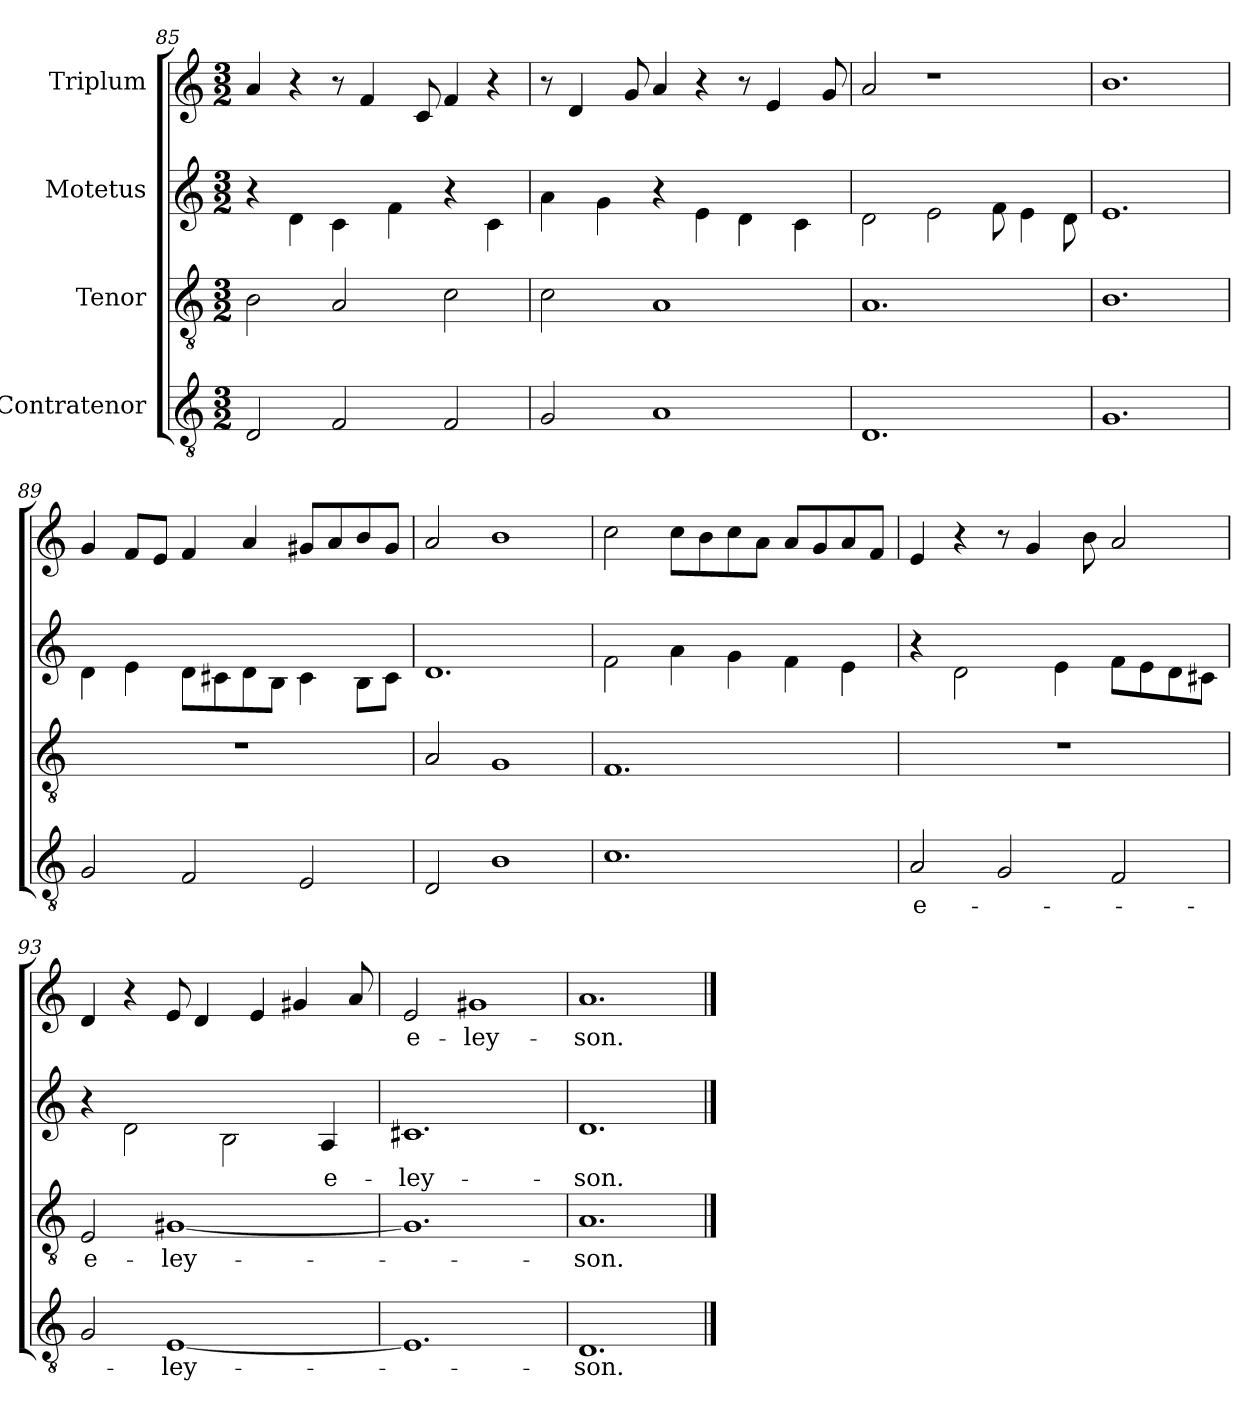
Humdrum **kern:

**kern	**text	**kern	**text	**kern	**text	**kern	**text
*part4	*part4	*part3	*part3	*part2	*part2	*part1	*part1
*staff4	*staff4	*staff3	*staff3	*staff2	*staff2	*staff1	*staff1
*I"Contratenor	*	*I"Tenor	*	*I"Motetus	*	*I"Triplum	*
*clefGv2	*	*clefGv2	*	*clefG2	*	*clefG2	*
*k[]	*	*k[]	*	*k[]	*	*k[]	*
*M3/2	*	*M3/2	*	*M3/2	*	*M3/2	*
=85	=85	=85	=85	=85	=85	=85	=85
2D/	.	2B\	.	4r	.	4a/	.
.	.	.	.	4d\	.	4r	.
2F/	.	2A/	.	4c\	.	8r	.
.	.	.	.	.	.	4f/	.
.	.	.	.	4f\	.	.	.
.	.	.	.	.	.	8c/	.
2F/	.	2c\	.	4r	.	4f/	.
.	.	.	.	4c\	.	4r	.
=86	=86	=86	=86	=86	=86	=86	=86
2G/	.	2c\	.	4a\	.	8r	.
.	.	.	.	.	.	4d/	.
.	.	.	.	4g\	.	.	.
.	.	.	.	.	.	8g/	.
1A	.	1A	.	4r	.	4a/	.
.	.	.	.	4e\	.	4r	.
.	.	.	.	4d\	.	8r	.
.	.	.	.	.	.	4e/	.
.	.	.	.	4c\	.	.	.
.	.	.	.	.	.	8g/	.
=87	=87	=87	=87	=87	=87	=87	=87
1.D	.	1.A	.	2d\	.	2a/	.
.	.	.	.	2e\	.	1r	.
.	.	.	.	8f\	.	.	.
.	.	.	.	4e\	.	.	.
.	.	.	.	8d\	.	.	.
=88	=88	=88	=88	=88	=88	=88	=88
1.G	.	1.B	.	1.e	.	1.b	.
=89	=89	=89	=89	=89	=89	=89	=89
2G/	.	1.r	.	4d\	.	4g/	.
.	.	.	.	4e\	.	8f/L	.
.	.	.	.	.	.	8e/J	.
2F/	.	.	.	8d\L	.	4f/	.
.	.	.	.	8c#X\	.	.	.
.	.	.	.	8d\	.	4a/	.
.	.	.	.	8B\J	.	.	.
2E/	.	.	.	4c#\	.	8g#X/L	.
.	.	.	.	.	.	8a/	.
.	.	.	.	8B\L	.	8b/	.
.	.	.	.	8c#\J	.	8g#/J	.
=90	=90	=90	=90	=90	=90	=90	=90
2D/	.	2A/	.	1.d	.	2a/	.
1B	.	1G	.	.	.	1b	.
=91	=91	=91	=91	=91	=91	=91	=91
1.c	.	1.F	.	2f\	.	2cc\	.
.	.	.	.	4a\	.	8cc\L	.
.	.	.	.	.	.	8b\	.
.	.	.	.	4g\	.	8cc\	.
.	.	.	.	.	.	8a\J	.
.	.	.	.	4f\	.	8a/L	.
.	.	.	.	.	.	8g/	.
.	.	.	.	4e\	.	8a/	.
.	.	.	.	.	.	8f/J	.
=92	=92	=92	=92	=92	=92	=92	=92
2A/	e-	1.r	.	4r	.	4e/	.
.	.	.	.	2d\	.	4r	.
2G/	.	.	.	.	.	8r	.
.	.	.	.	.	.	4g/	.
.	.	.	.	4e\	.	.	.
.	.	.	.	.	.	8b\	.
2F/	.	.	.	8f\L	.	2a/	.
.	.	.	.	8e\	.	.	.
.	.	.	.	8d\	.	.	.
.	.	.	.	8c#X\J	.	.	.
=93	=93	=93	=93	=93	=93	=93	=93
2G/	.	2E/	e-	4r	.	4d/	.
.	.	.	.	2d\	.	4r	.
[1E	-ley-	[1G#X	-ley-	.	.	8e/	.
.	.	.	.	.	.	4d/	.
.	.	.	.	2B\	.	.	.
.	.	.	.	.	.	4e/	.
.	.	.	.	.	.	4g#X/	.
.	.	.	.	4A/	e-	.	.
.	.	.	.	.	.	8a/	.
=94	=94	=94	=94	=94	=94	=94	=94
1.E]	.	1.G#]	.	1.c#X	-ley-	2e/	e-
.	.	.	.	.	.	1g#X	-ley-
=95	=95	=95	=95	=95	=95	=95	=95
1.D	-son.	1.A	-son.	1.d	-son.	1.a	-son.
==	==	==	==	==	==	==	==
*-	*-	*-	*-	*-	*-	*-	*-
